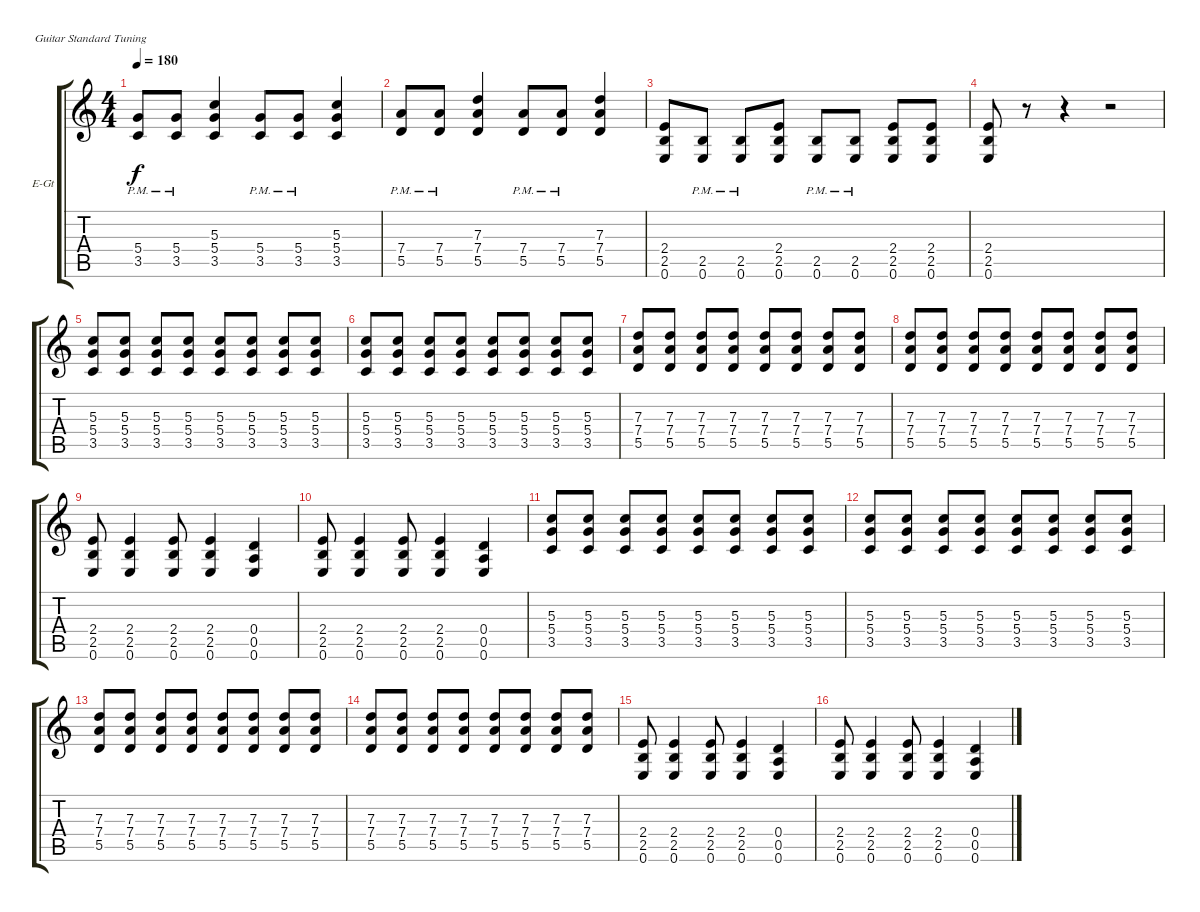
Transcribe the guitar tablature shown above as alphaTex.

\defaultSystemsLayout 4
\bracketExtendMode groupsimilarinstruments
\firstSystemTrackNameOrientation horizontal
\otherSystemsTrackNameOrientation horizontal
\track ("Ритм Гитара" "E-Gt") {instrument distortionguitar}
\staff {score tabs}
\tuning (E4 B3 G3 D3 A2 E2)
\ts (4 4)
\tempo 180
\clef g2
\ks c
(3.5{pm} 5.4).8{dy f} (3.5{pm} 5.4).8 (3.5 5.4 5.3).4 (3.5{pm} 5.4).8 (3.5{pm} 5.4).8 (3.5 5.4 5.3).4 |
(7.4{pm} 5.5).8 (7.4{pm} 5.5).8 (7.3 7.4 5.5).4 (7.4{pm} 5.5).8 (7.4{pm} 5.5).8 (7.3 7.4 5.5).4 |
(0.6 2.5 2.4).8 (0.6{pm} 2.5{pm}).8 (2.5{pm} 0.6{pm}).8 (0.6 2.5 2.4).8 (0.6{pm} 2.5{pm}).8 (2.5{pm} 0.6{pm}).8 (2.5 0.6 2.4).8 (0.6 2.5 2.4).8 |
(2.4 2.5 0.6).8 r.8 r.4 r.2 |
(5.3 3.5 5.4).8 (5.3 3.5 5.4).8 (5.3 3.5 5.4).8 (5.3 3.5 5.4).8 (5.3 3.5 5.4).8 (5.3 3.5 5.4).8 (5.3 3.5 5.4).8 (5.3 3.5 5.4).8 |
(5.3 3.5 5.4).8 (5.3 3.5 5.4).8 (5.3 3.5 5.4).8 (5.3 3.5 5.4).8 (5.3 3.5 5.4).8 (5.3 3.5 5.4).8 (5.3 3.5 5.4).8 (5.3 3.5 5.4).8 |
(7.3 7.4 5.5).8 (7.3 7.4 5.5).8 (7.3 7.4 5.5).8 (7.3 7.4 5.5).8 (7.3 7.4 5.5).8 (7.3 7.4 5.5).8 (7.3 7.4 5.5).8 (7.3 7.4 5.5).8 |
(7.3 7.4 5.5).8 (7.3 7.4 5.5).8 (7.3 7.4 5.5).8 (7.3 7.4 5.5).8 (7.3 7.4 5.5).8 (7.3 7.4 5.5).8 (7.3 7.4 5.5).8 (7.3 7.4 5.5).8 |
(2.4 2.5 0.6).8 (2.4 2.5 0.6).4 (2.4 2.5 0.6).8 (2.4 2.5 0.6).4 (0.4 0.5 0.6).4 |
(2.4 2.5 0.6).8 (2.4 2.5 0.6).4 (2.4 2.5 0.6).8 (2.4 2.5 0.6).4 (0.4 0.5 0.6).4 |
(5.3 3.5 5.4).8 (5.3 3.5 5.4).8 (5.3 3.5 5.4).8 (5.3 3.5 5.4).8 (5.3 3.5 5.4).8 (5.3 3.5 5.4).8 (5.3 3.5 5.4).8 (5.3 3.5 5.4).8 |
(5.3 3.5 5.4).8 (5.3 3.5 5.4).8 (5.3 3.5 5.4).8 (5.3 3.5 5.4).8 (5.3 3.5 5.4).8 (5.3 3.5 5.4).8 (5.3 3.5 5.4).8 (5.3 3.5 5.4).8 |
(7.3 7.4 5.5).8 (7.3 7.4 5.5).8 (7.3 7.4 5.5).8 (7.3 7.4 5.5).8 (7.3 7.4 5.5).8 (7.3 7.4 5.5).8 (7.3 7.4 5.5).8 (7.3 7.4 5.5).8 |
(7.3 7.4 5.5).8 (7.3 7.4 5.5).8 (7.3 7.4 5.5).8 (7.3 7.4 5.5).8 (7.3 7.4 5.5).8 (7.3 7.4 5.5).8 (7.3 7.4 5.5).8 (7.3 7.4 5.5).8 |
(2.4 2.5 0.6).8 (2.4 2.5 0.6).4 (2.4 2.5 0.6).8 (2.4 2.5 0.6).4 (0.4 0.5 0.6).4 |
(2.4 2.5 0.6).8 (2.4 2.5 0.6).4 (2.4 2.5 0.6).8 (2.4 2.5 0.6).4 (0.4 0.5 0.6).4
